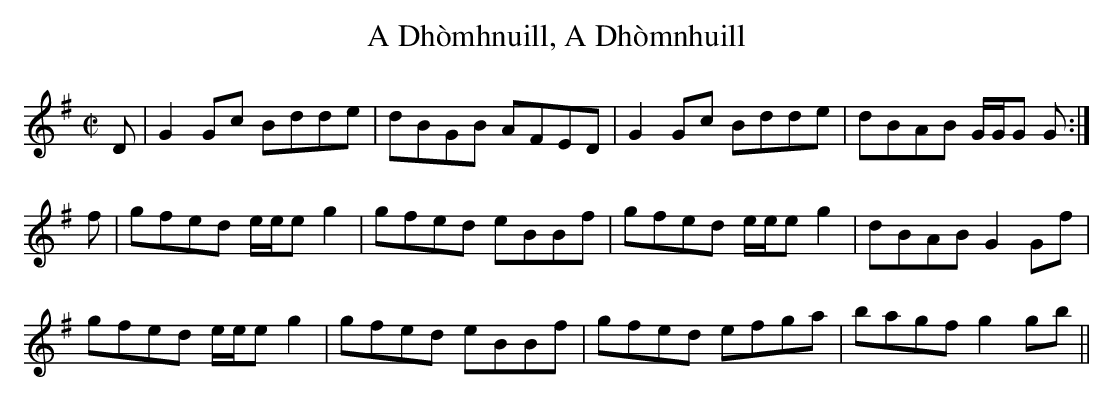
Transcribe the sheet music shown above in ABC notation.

X:1
T:A Dhòmhnuill, A Dhòmnhuill
M:C|
L:1/8
K:G
D|G2Gc Bdde|dBGB AFED|G2Gc Bdde|dBAB G/G/G G:|
f|gfed e/e/e g2|gfed eBBf|gfed e/e/e g2|dBAB G2Gf|
gfed e/e/e g2|gfed eBBf|gfed efga|bagf g2gb||
